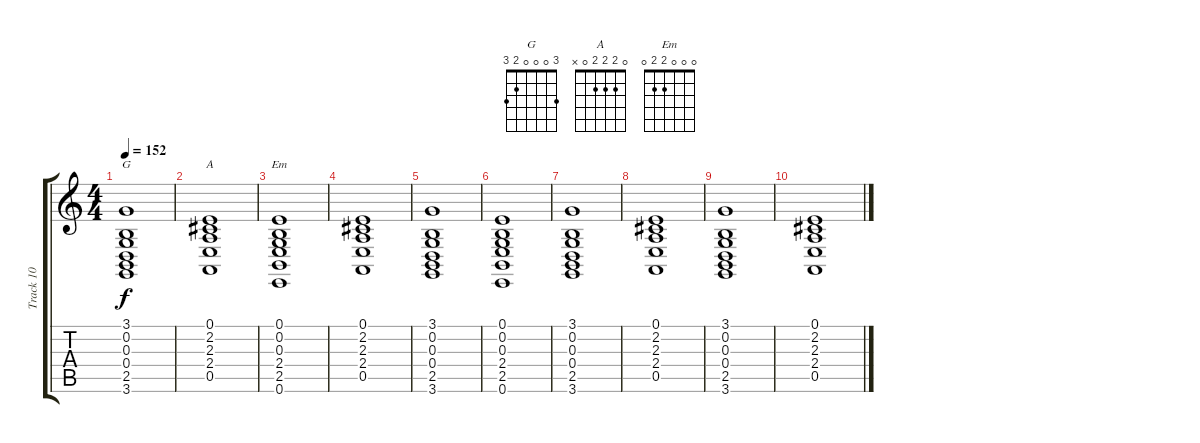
\track ("Track 10" "Track 10") {instrument churchorgan}
\staff {score tabs}
\tuning (E4 B3 G3 D3 A2 E2) {hide}
\chord ("G" 3 0 0 0 2 3)
\chord ("A" 0 2 2 2 0 x)
\chord ("Em" 0 0 0 2 2 0)
\ts (4 4)
\tempo 152
\clef g2
\ks c
(3.1 0.2 0.3 0.4 2.5 3.6).1{ch "G" dy f} |
(0.1 2.2 2.3 2.4 0.5).1{ch "A"} |
(0.1 0.2 0.3 2.4 2.5 0.6).1{ch "Em"} |
(0.1 2.2 2.3 2.4 0.5).1 |
(3.1 0.2 0.3 0.4 2.5 3.6).1 |
(0.1 0.2 0.3 2.4 2.5 0.6).1 |
(3.1 0.2 0.3 0.4 2.5 3.6).1 |
(0.1 2.2 2.3 2.4 0.5).1 |
(3.1 0.2 0.3 0.4 2.5 3.6).1 |
(0.1 2.2 2.3 2.4 0.5).1{volume 0}
